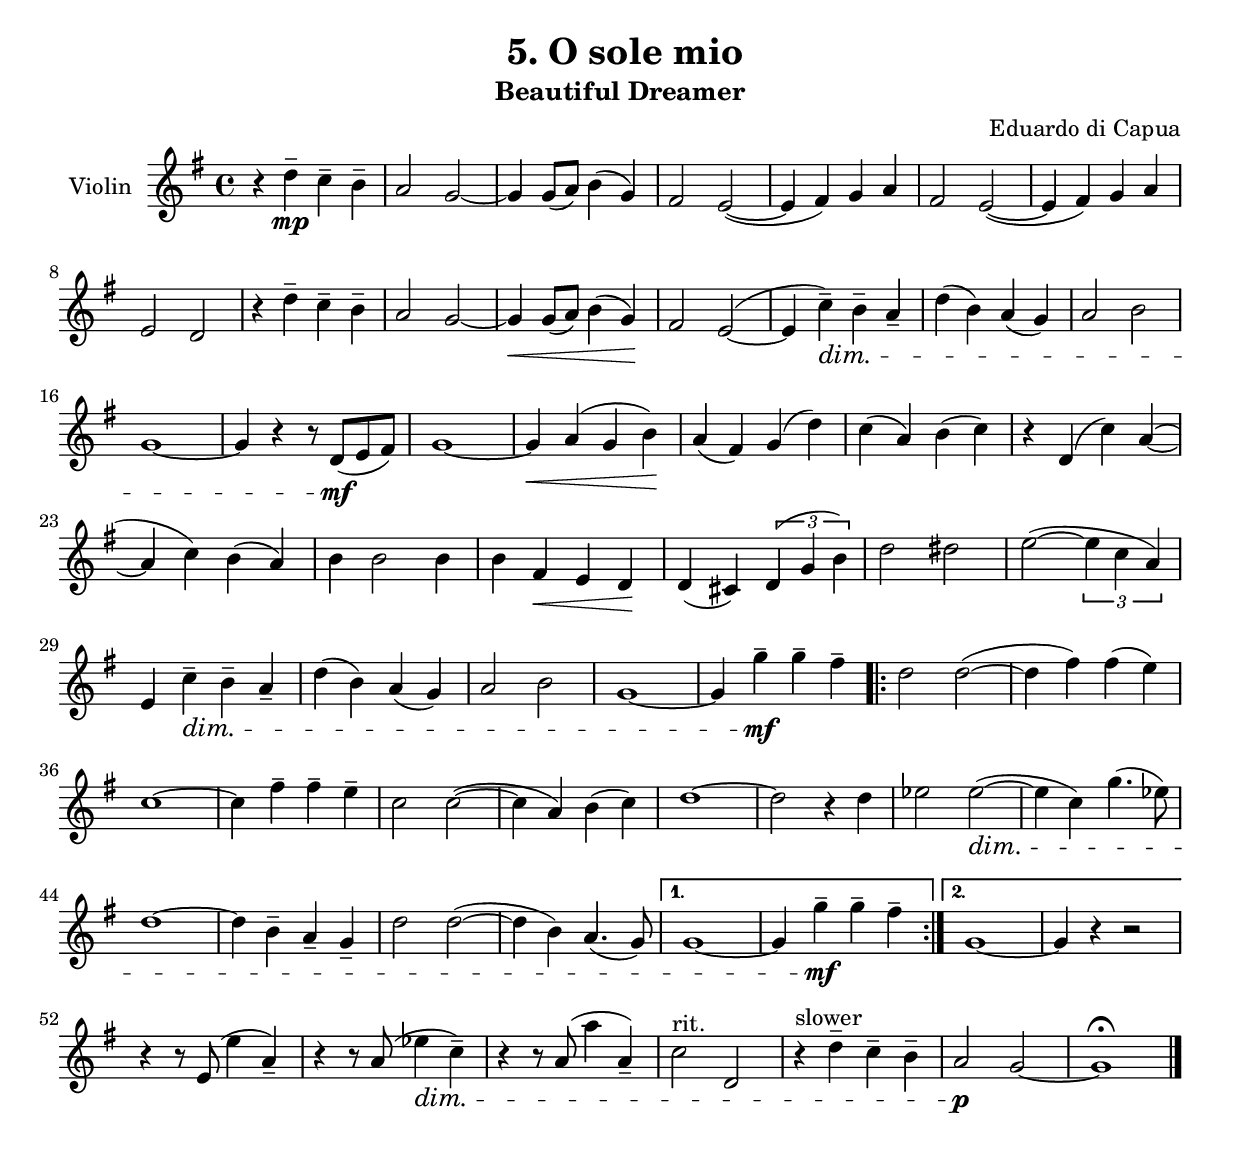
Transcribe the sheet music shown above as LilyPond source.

% Created on Sun May 15 16:43:59 CEST 2011
\version "2.12.0"

\header {
	title = " 5. O sole mio" 
 subtitle = "Beautiful Dreamer" 
 	composer = "Eduardo di Capua" 

}

mbreak = {\break}

\include "deutsch.ly"

staffViolin = \new Staff {
	\time 4/4
	\set Staff.instrumentName = "Violin"
	\set Staff.midiInstrument = "violin"
	\key g \major
	\clef treble
	\compressFullBarRests
	\relative c'' { 
		r4 d4-- \mp c-- h--
		a2 g2~
		g4 g8( a) h4( g)
		fis2 e~(
		e4 fis) g a
		fis2 e~(
		e4 fis) g a \mbreak
		e2 d
		r4 d'4-- c-- h--
		a2 g~
		g4\< g8( a) h4( g) \!
		fis2 e2~(
		e4 \dim c'--) h-- a--
		d( h) a( g)
		a2 h \mbreak
		g1~
		g4 r4 r8 d8( \mf e fis) 
		g1~
		g4\< a( g h) \!
		a( fis) g( d')
		c( a) h( c)
		r4 d,( c') a~( \mbreak
		a c) h( a)
		h h2 h4
		h fis\< e d\!
		d( cis) \times 2/3 {d( g h)}
		d2 dis
		e2~( \times 2/3 { e4 c a)} \mbreak
		e4 \dim c'-- h-- a--
		d( h) a( g) 
		a2 h2 
		g1~ 
		g4 g'-- \mf g-- fis--
		
		\repeat volta 2 {
			d2 d~(
			d4 fis) fis( e) \mbreak
			c1~
			c4 fis-- fis-- e--
			c2 c~(
			c4 a) h( c)
			d1~
			d2 r4 d4
			es2 \dim es~(
			es4 c) g'4.( es8) \mbreak
			d1~
			d4 h-- a-- g--
			d'2 d~(
			d4 h) a4.( g8)
		}
		\alternative {
			{
				g1~
				g4 g'-- \mf g-- fis--
			}
			{
				g,1~
				g4 r4 r2 \mbreak
			}
		}
				r4 r8 e8( e'4 a,--)
				r4 r8 a8( \dim es'4 c--)
				r4 r8 a8( a'4 a,--)
				c2 ^"rit." d,
				r4 ^"slower" d'4-- c-- h--
				a2 \p g~
				g1\fermata
			

		
	\bar "|."
	}

}


\score {
	<<
		
		\staffViolin
		
	>>
	
	

  \layout {
  }
}

\paper {
}


